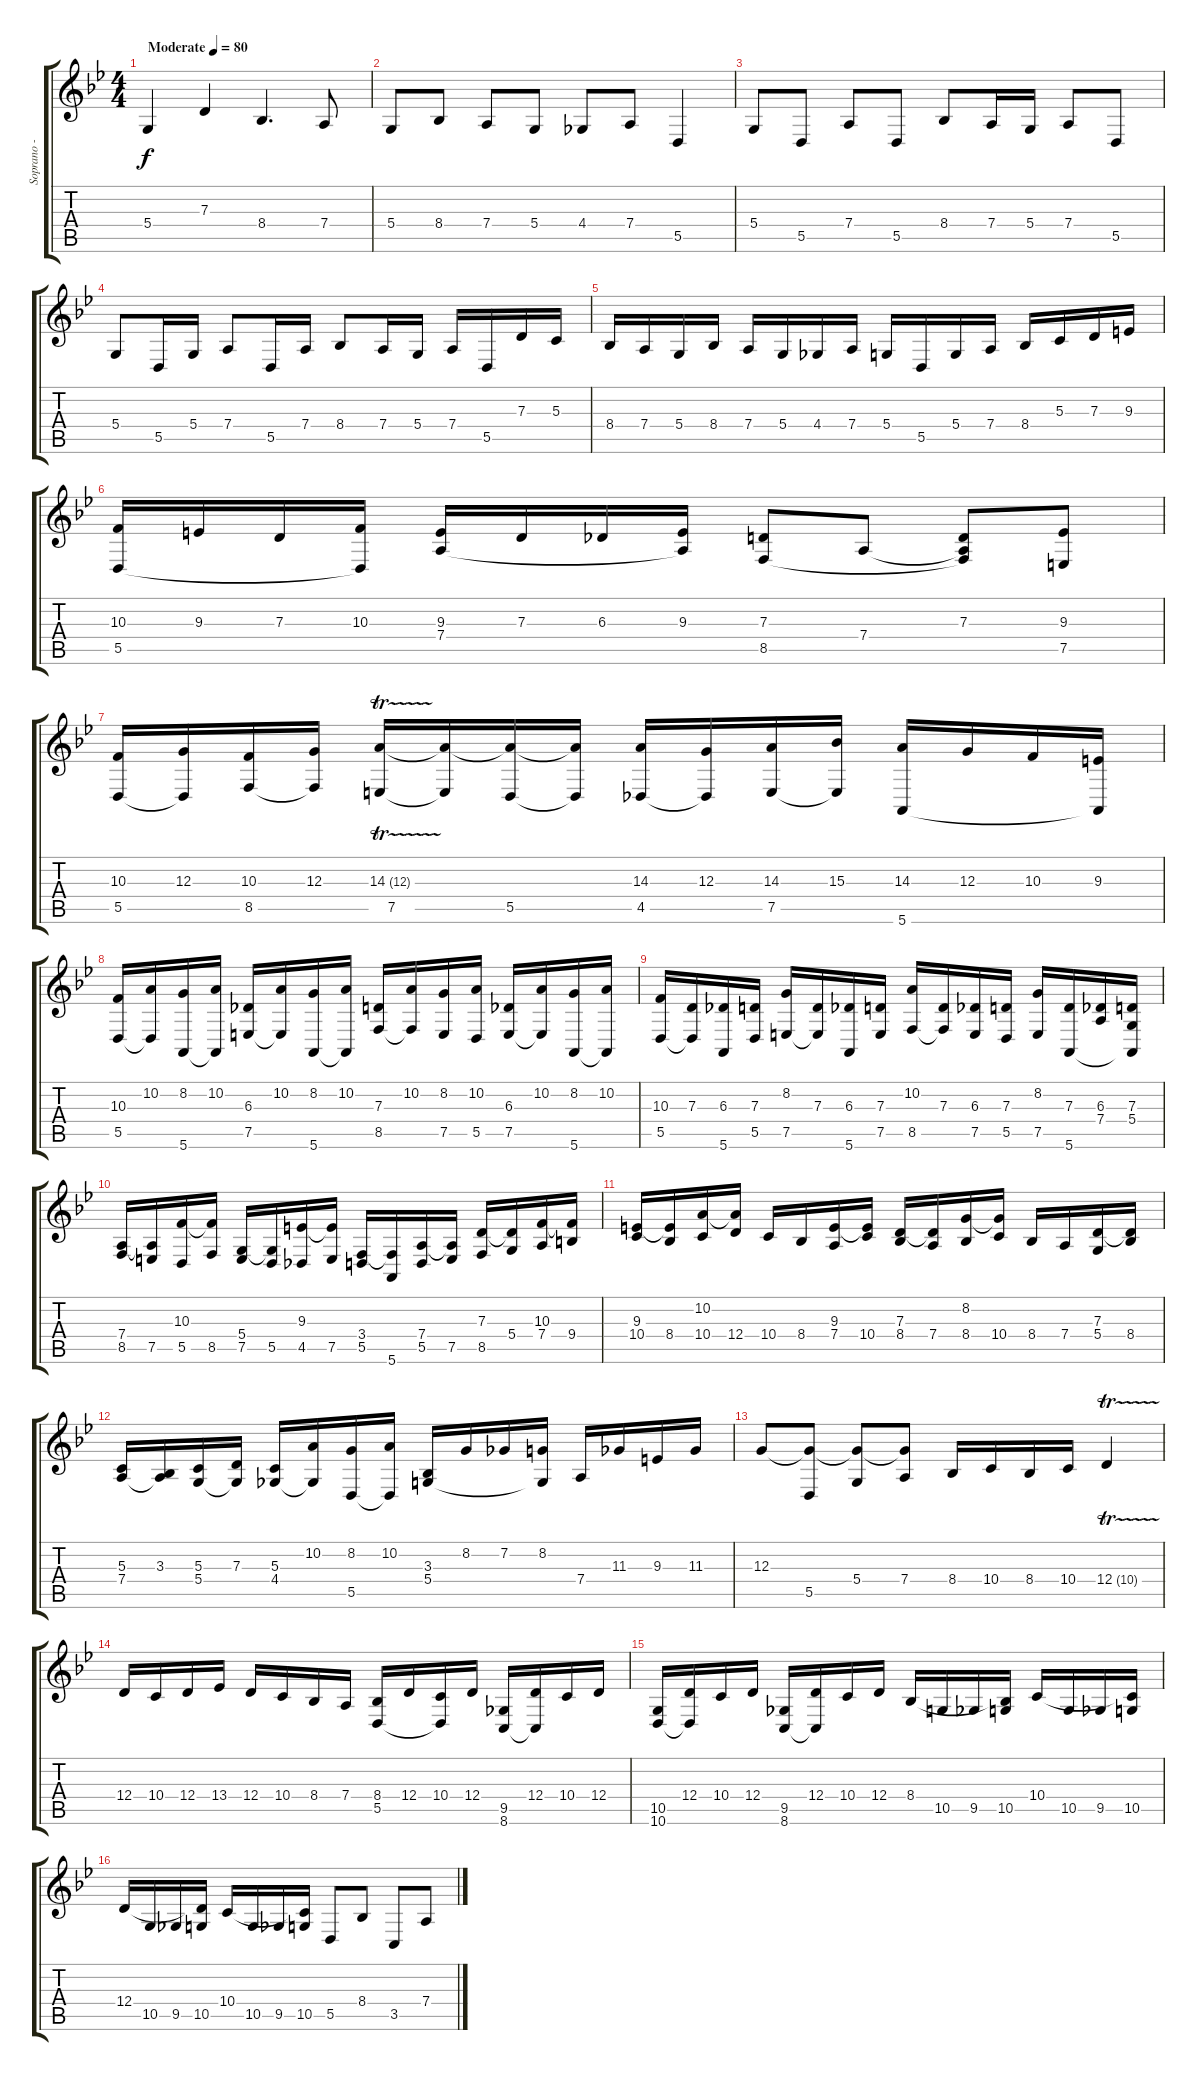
\track ("Soprano - Alto" "Soprano - ") {instrument churchorgan}
\staff {score tabs}
\tuning (E4 B3 G3 D3 A2 E2) {hide}
\ts (4 4)
\tempo (80 "Moderate")
\clef g2
\ks gminor
5.4.4{dy f instrument churchorgan} 7.3.4 8.4.4{d} 7.4.8 |
5.4.8 8.4.8 7.4.8 5.4.8 4.4.8 7.4.8 5.5.4 |
5.4.8 5.5.8 7.4.8 5.5.8 8.4.8 7.4.16 5.4.16 7.4.8 5.5.8 |
5.4.8 5.5.16 5.4.16 7.4.8 5.5.16 7.4.16 8.4.8 7.4.16 5.4.16 7.4.16 5.5.16 7.3.16 5.3.16 |
8.4.16 7.4.16 5.4.16 8.4.16 7.4.16 5.4.16 4.4.16 7.4.16 5.4.16 5.5.16 5.4.16 7.4.16 8.4.16 5.3.16 7.3.16 9.3.16 |
(10.3 5.5).16 9.3.16 7.3.16 (10.3 5.5{t}).16 (9.3 7.4).16 7.3.16 6.3.16 (9.3 7.4{t}).16 (7.3 8.5).8 7.4.8 (7.3 7.4{t} 8.5{t}).8 (9.3 7.5).8 |
(10.3 5.5).16 (12.3 5.5{t}).16 (10.3 8.5).16 (12.3 8.5{t}).16 (14.3{tr (12 32)} 7.5).16 (14.3{t} 7.5{t}).16 (14.3{t} 5.5).16 (14.3{t} 5.5{t}).16 (14.3 4.5).16 (12.3 4.5{t}).16 (14.3 7.5).16 (15.3 7.5{t}).16 (14.3 5.6).16 12.3.16 10.3.16 (9.3 5.6{t}).16 |
(10.3 5.5).16 (10.2 5.5{t}).16 (8.2 5.6).16 (10.2 5.6{t}).16 (6.3 7.5).16 (10.2 7.5{t}).16 (8.2 5.6).16 (10.2 5.6{t}).16 (7.3 8.5).16 (10.2 8.5{t}).16 (8.2 7.5).16 (10.2 5.5).16 (6.3 7.5).16 (10.2 7.5{t}).16 (8.2 5.6).16 (10.2 5.6{t}).16 |
(10.3 5.5).16 (7.3 5.5{t}).16 (6.3 5.6).16 (7.3 5.5).16 (8.2 7.5).16 (7.3 7.5{t}).16 (6.3 5.6).16 (7.3 7.5).16 (10.2 8.5).16 (7.3 8.5{t}).16 (6.3 7.5).16 (7.3 5.5).16 (8.2 7.5).16 (7.3 5.6).16 (6.3 7.4).16 (7.3 5.4 5.6{t}).16 |
(7.4 8.5).16 (7.4{t} 7.5).16 (10.3 5.5).16 (10.3{t} 8.5).16 (5.4 7.5).16 (5.4{t} 5.5).16 (9.3 4.5).16 (9.3{t} 7.5).16 (3.4 5.5).16 (3.4{t} 5.6).16 (7.4 5.5).16 (7.4{t} 7.5).16 (7.3 8.5).16 (7.3{t} 5.4).16 (10.3 7.4).16 (10.3{t} 9.4).16 |
(9.3 10.4).16 (9.3{t} 8.4).16 (10.2 10.4).16 (10.2{t} 12.4).16 10.4.16 8.4.16 (9.3 7.4).16 (9.3{t} 10.4).16 (7.3 8.4).16 (7.3{t} 7.4).16 (8.2 8.4).16 (8.2{t} 10.4).16 8.4.16 7.4.16 (7.3 5.4).16 (7.3{t} 8.4).16 |
(5.3 7.4).16 (3.3 7.4{t}).16 (5.3 5.4).16 (7.3 5.4{t}).16 (5.3 4.4).16 (10.2 4.4{t}).16 (8.2 5.5).16 (10.2 5.5{t}).16 (3.3 5.4).16 8.2.16 7.2.16 (8.2 5.4{t}).16 7.4.16 11.3.16 9.3.16 11.3.16 |
12.3.8 (12.3{t} 5.5).8 (12.3{t} 5.4).8 (12.3{t} 7.4).8 8.4.16 10.4.16 8.4.16 10.4.16 12.4{tr (10 32)}.4 |
12.4.16 10.4.16 12.4.16 13.4.16 12.4.16 10.4.16 8.4.16 7.4.16 (8.4 5.5).16 12.4.16 (10.4 5.5{t}).16 12.4.16 (9.5 8.6).16 (12.4 8.6{t}).16 10.4.16 12.4.16 |
(10.5 10.6).16 (12.4 10.6{t}).16 10.4.16 12.4.16 (9.5 8.6).16 (12.4 8.6{t}).16 10.4.16 12.4.16 8.4.16 10.5.16 9.5.16 (8.4{t} 10.5).16 10.4.16 10.5.16 9.5.16 (10.4{t} 10.5).16 |
12.4.16 10.5.16 9.5.16 (12.4{t} 10.5).16 10.4.16 10.5.16 9.5.16 (10.4{t} 10.5).16 5.5.8 8.4.8 3.5.8 7.4.8
